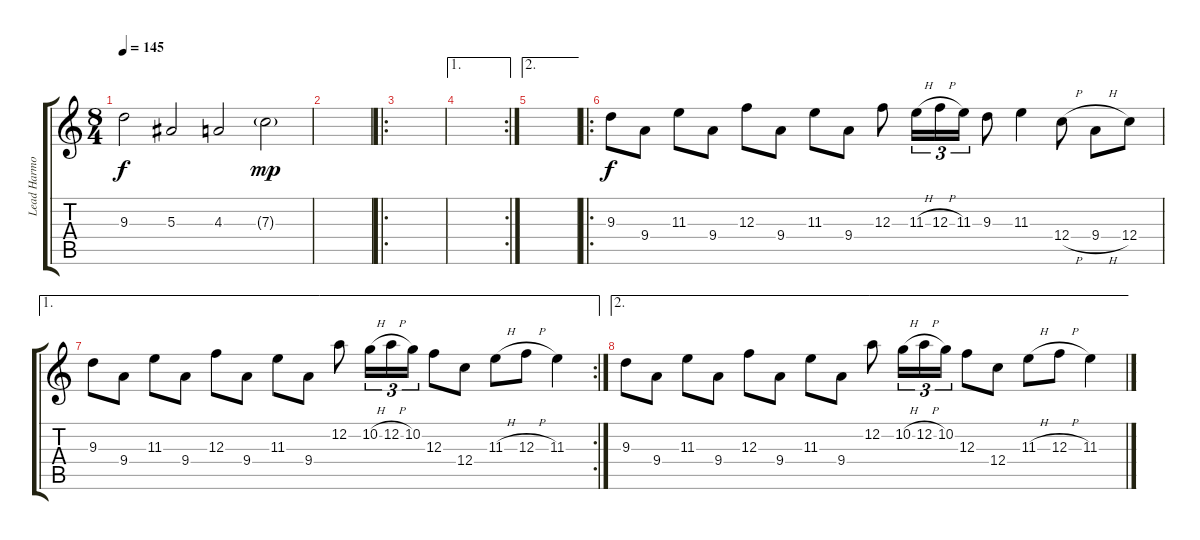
\track ("Lead Harmony" "Lead Harmo") {instrument distortionguitar}
\staff {score tabs}
\tuning (D4 A3 F3 C3 G2 D2) {hide}
\ts (8 4)
\tempo 145
\clef g2
\ks c
9.3.2{dy f} 5.3.2 4.3.2 7.3{g}.2{dy mp} |
|
\ro
|
\ae 1
\rc 2
|
\ae 2
|
\ro
9.3.8{dy f} 9.4.8 11.3.8 9.4.8 12.3.8 9.4.8 11.3.8 9.4.8 12.3.8 11.3{h}.16{tu (3 2)} 12.3{h}.16{tu (3 2)} 11.3.16{tu (3 2)} 9.3.8 11.3.4 12.4{h}.8 9.4{h}.8 12.4.8 |
\ae 1
\rc 2
9.3.8 9.4.8 11.3.8 9.4.8 12.3.8 9.4.8 11.3.8 9.4.8 12.2.8 10.2{h}.16{tu (3 2)} 12.2{h}.16{tu (3 2)} 10.2.16{tu (3 2)} 12.3.8 12.4.8 11.3{h}.8 12.3{h}.8 11.3.4 |
\ae 2
9.3.8 9.4.8 11.3.8 9.4.8 12.3.8 9.4.8 11.3.8 9.4.8 12.2.8 10.2{h}.16{tu (3 2)} 12.2{h}.16{tu (3 2)} 10.2.16{tu (3 2)} 12.3.8 12.4.8 11.3{h}.8 12.3{h}.8 11.3.4
